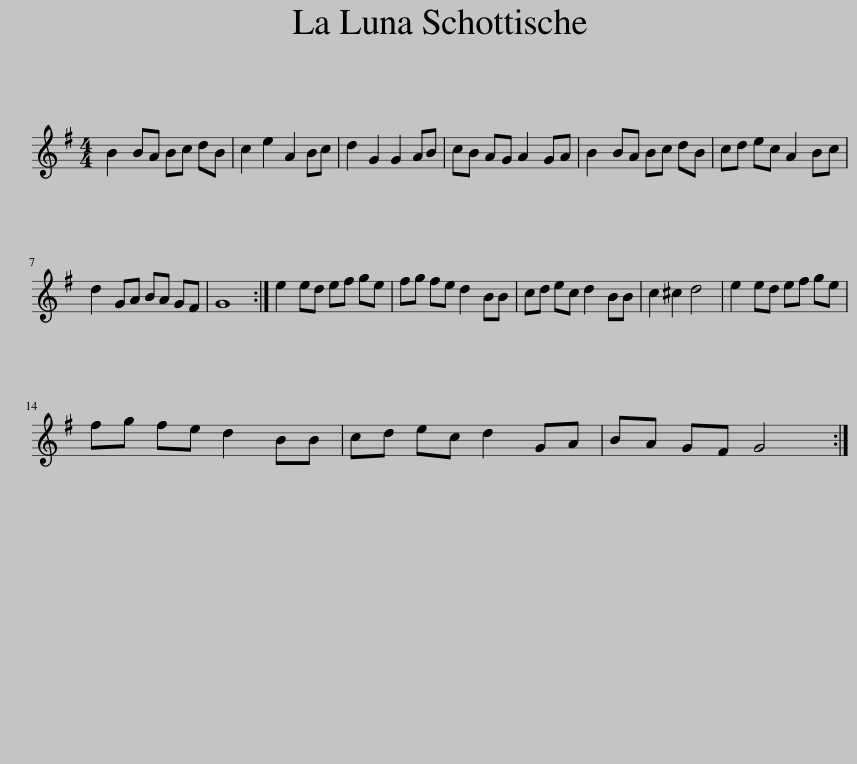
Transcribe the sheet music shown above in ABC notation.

X:1
L:1/8
M:4/4
I:linebreak $
K:Emin
V:1 treble
V:1
 B2 BA Bc dB | c2 e2 A2 Bc | d2 G2 G2 AB | cB AG A2 GA | B2 BA Bc dB | %5
 cd ec A2 Bc |$ d2 GA BA GF | G8 :| e2 ed ef ge | fg fe d2 BB | %10
 cd ec d2 BB | c2 ^c2 d4 | e2 ed ef ge |$ fg fe d2 BB | cd ec d2 GA | %15
 BA GF G4 :| %16
